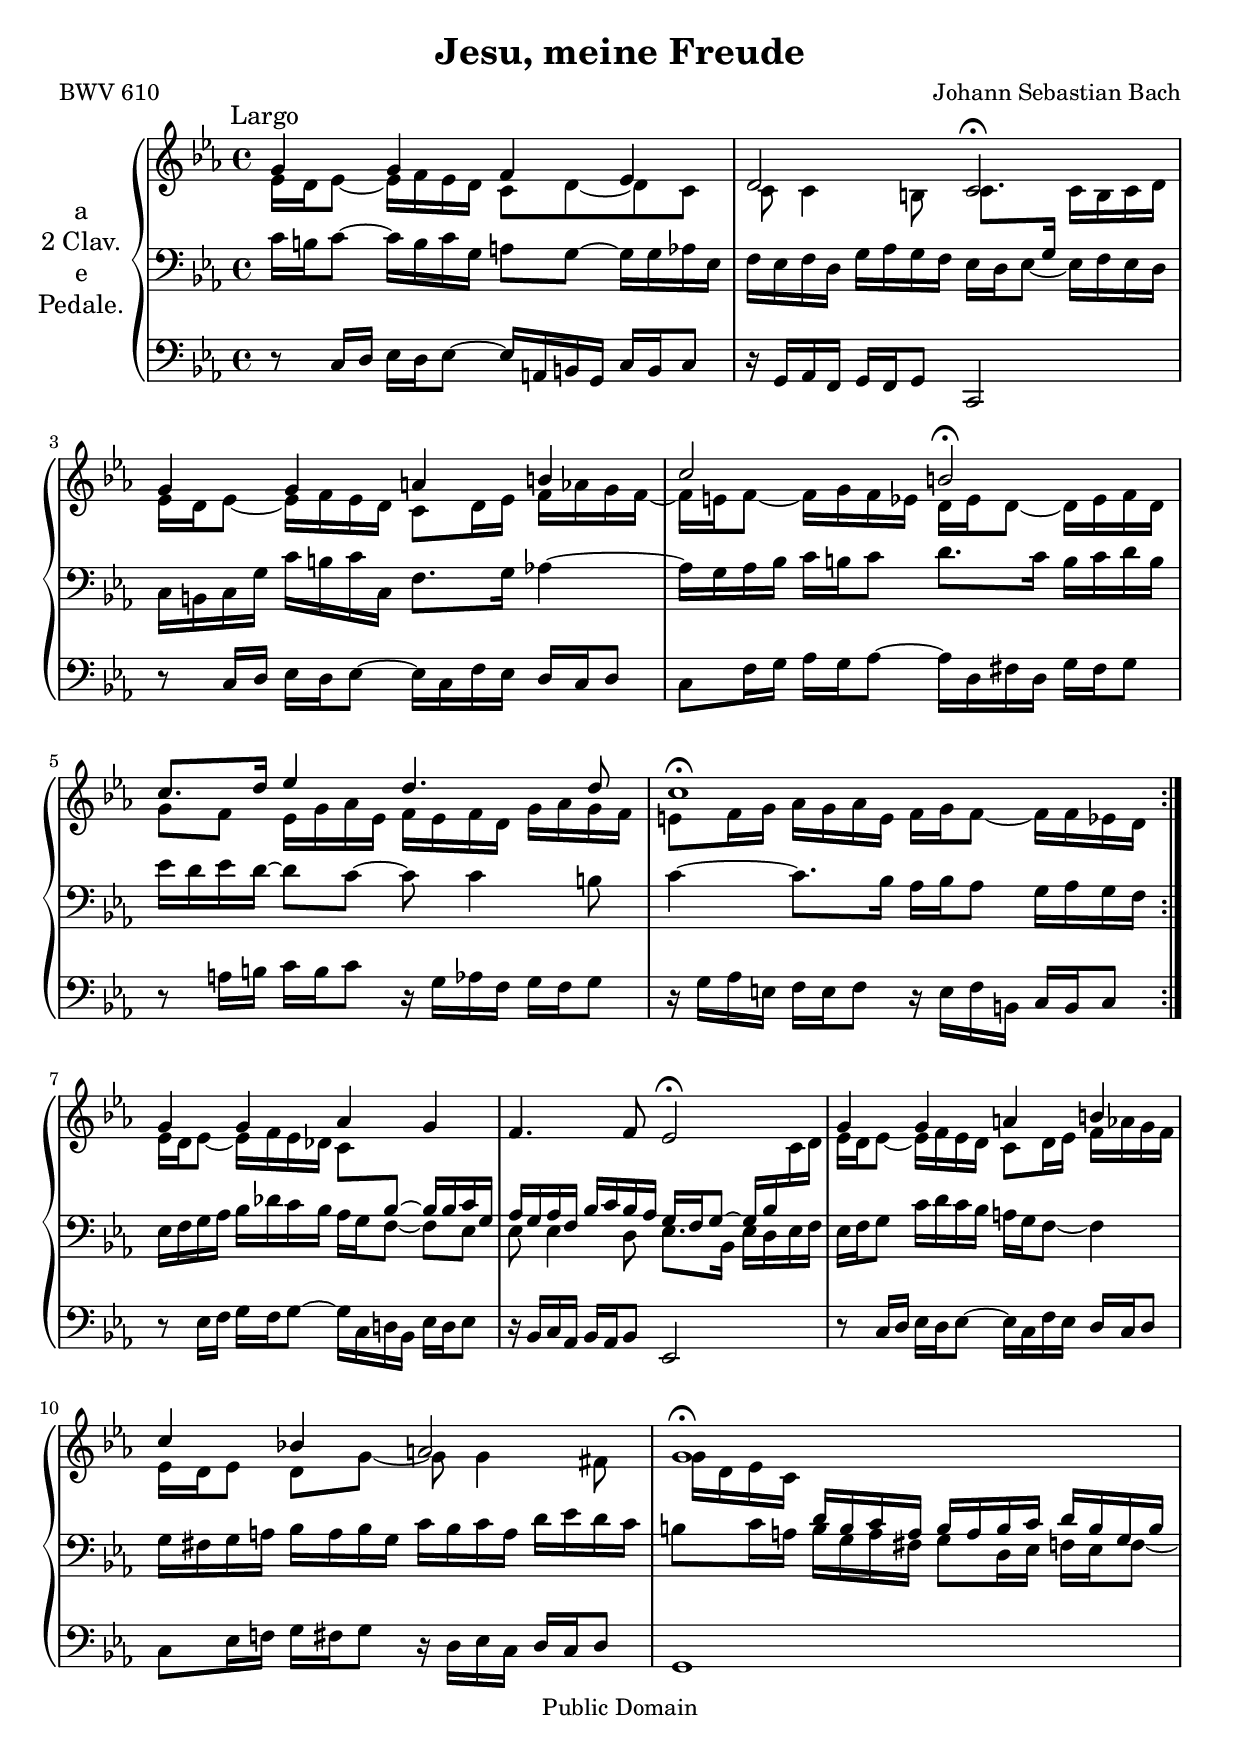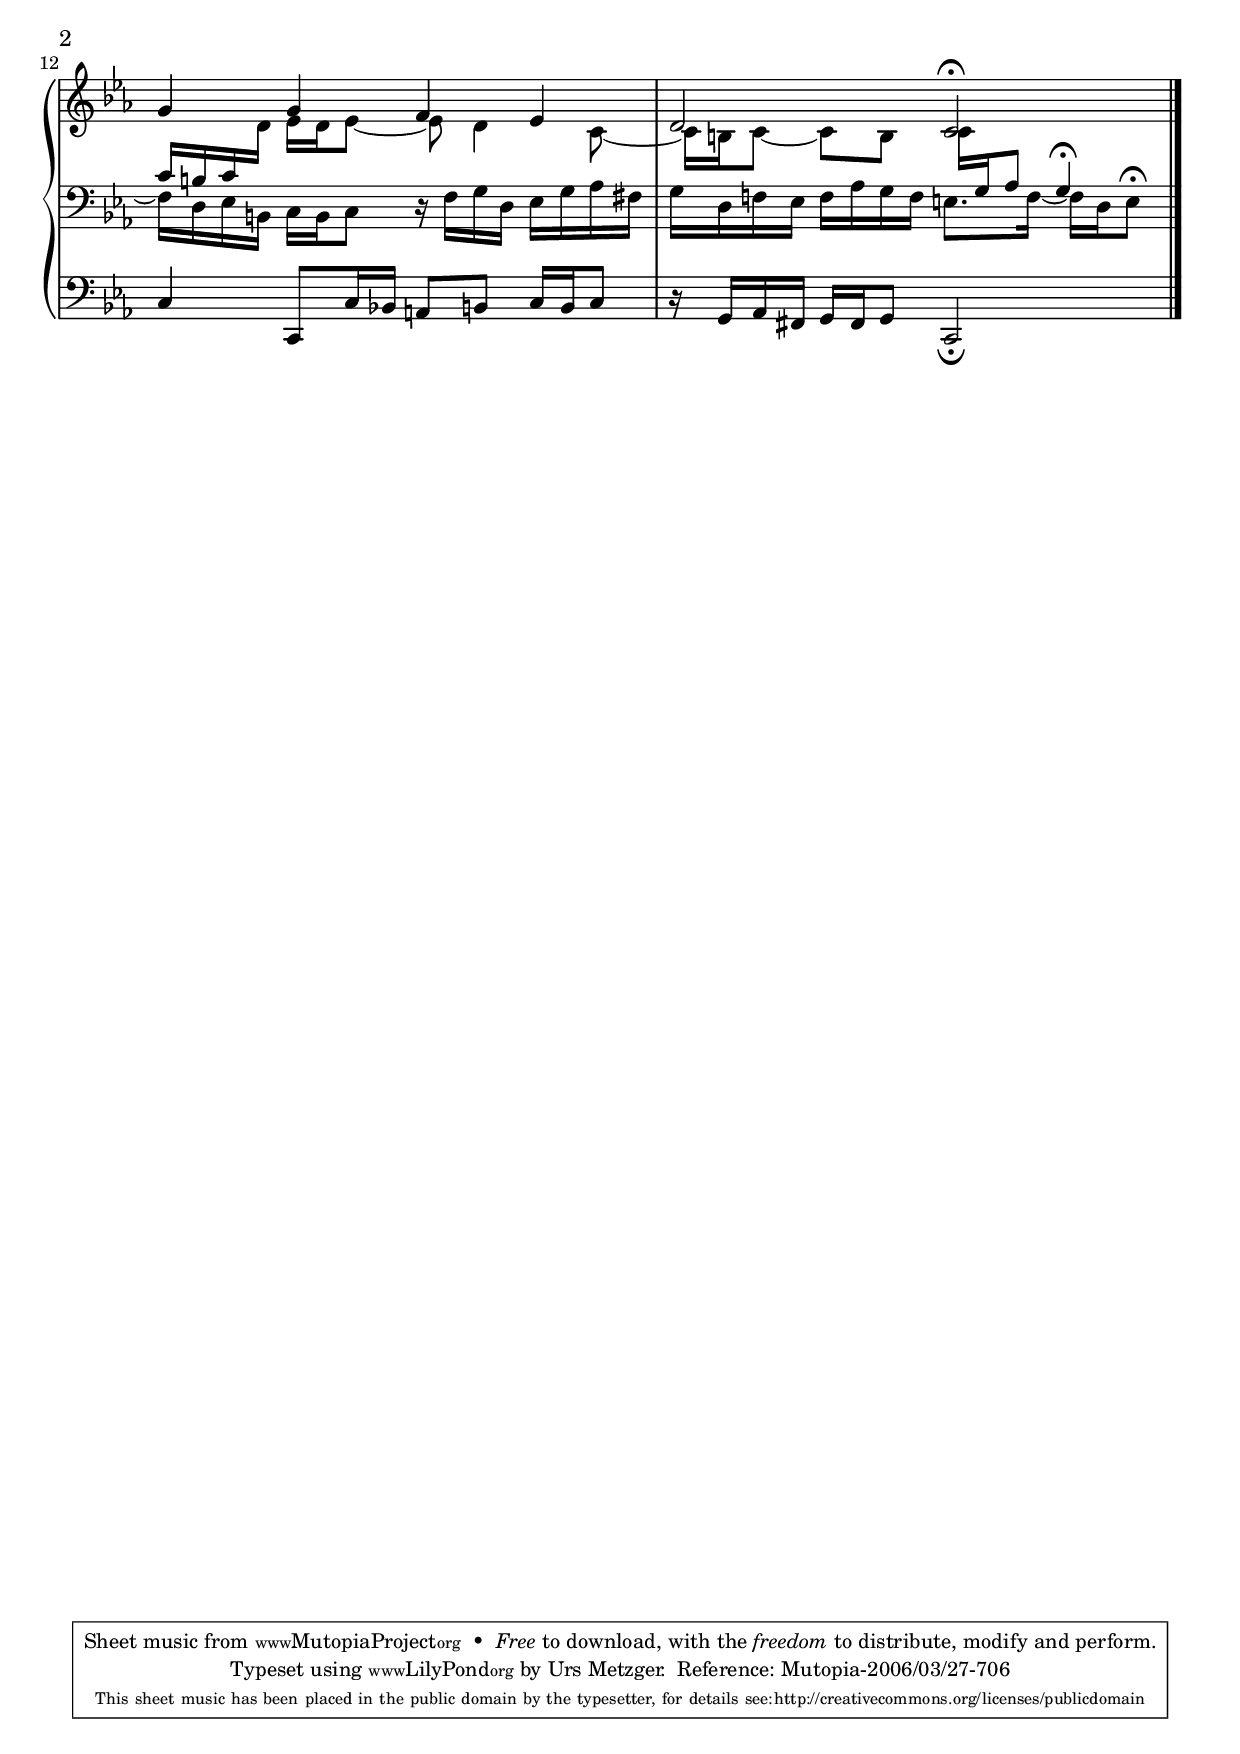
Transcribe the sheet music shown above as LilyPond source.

\version "2.14.0"
%\include "example-header.ily"


\header {
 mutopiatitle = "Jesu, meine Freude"
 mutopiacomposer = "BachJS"
 poet = "BWV 610"
 %mutopiaopus = "BWV 610"
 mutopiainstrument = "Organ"
 date = ""
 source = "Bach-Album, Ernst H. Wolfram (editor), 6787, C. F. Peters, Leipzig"
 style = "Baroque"
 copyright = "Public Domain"
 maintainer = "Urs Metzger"
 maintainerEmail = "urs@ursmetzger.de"
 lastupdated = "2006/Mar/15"

 title = "Jesu, meine Freude"
 composer = "Johann Sebastian Bach"
 %opus="BWV 610"

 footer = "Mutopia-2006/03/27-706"
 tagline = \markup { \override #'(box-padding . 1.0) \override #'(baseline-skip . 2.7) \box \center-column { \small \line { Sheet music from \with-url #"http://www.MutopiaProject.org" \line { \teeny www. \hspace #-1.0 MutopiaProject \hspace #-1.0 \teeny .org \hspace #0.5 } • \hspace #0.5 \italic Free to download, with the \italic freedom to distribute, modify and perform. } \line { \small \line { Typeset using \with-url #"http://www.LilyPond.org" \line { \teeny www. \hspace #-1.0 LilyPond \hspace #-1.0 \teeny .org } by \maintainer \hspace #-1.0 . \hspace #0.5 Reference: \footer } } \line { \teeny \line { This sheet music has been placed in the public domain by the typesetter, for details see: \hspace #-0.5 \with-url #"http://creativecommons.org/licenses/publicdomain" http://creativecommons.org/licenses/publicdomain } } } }

}

\include "deutsch.ly"

global = {
   \key c \minor
   \time 4/4
   #(set-accidental-style 'default)
}

halsup = {
  \stemUp
  \tieUp
}

halsdown = {
  \stemDown
  \tieDown
}

staffup = {
   \change Staff = "right" \halsdown
}

staffdown = {
   \change Staff = "left" \halsup
}

sopran = {
   \new Voice \relative g' {
      \global
      \halsup
      \repeat volta 2 {
         g4^\markup { \hspace #-4 \large "Largo" } g f es
         d2 c\fermata
         g'4 g a h
         c2 h\fermata
         %% Takt 5 ==============================================
         c8. d16 es4 d4. d8
         c1\fermata
      }
      g4 g as g
      f4. f8 es2\fermata
      g4 g a h
      %% Takt 10 =============================================
      c4 b! a2
      g1\fermata
      g4 g f es
      d2 c2\fermata \bar "|."
   }
}

alt = {
   \new Voice \relative es' {
      \global
      \halsdown
      \repeat volta 2 {
         es16 d es8~ es16 f es d c8 d~ d c
         c8 c4 h8 c8. \staffdown g16 \staffup c h c d
         es16 d es8~ es16 f es d c8 d16 es f as g f~
         f16 e f8~ f16 g f es d es d8~ d16 es f d
         %% Takt 5 ==============================================
         g8 f es16 g as es f es f d g as g f
         e8 f16 g as g as e f g f8~ f16 f es d
      }
      es16 d es8~ es16 f es des c8 \staffdown b~ b16 b c g
      as16 g as f b c b as g f g8~ g16 b \staffup c d
      es16 d es8~ es16 f es d c8 d16 es f as g f
      %% Takt 10 =============================================
      es16 d es8 d g~g g4 fis8
      g16 d es c \staffdown d h c a h a h c d h g h
      c16 h c \staffup d es d es8~ es d4 c8~
      c16 h c8~ c h c16 \staffdown g as8 g4\fermata
   }
}

tenor = {
   \new Voice \relative c' {
      \global
      \repeat volta 2 {
         c16 h c8~ c16 h c g a8 g~ g16 g as es
         f16 es f d g as g f es d \tieDown es8~ es16 \tieNeutral f es d
         c16 h c g' c h c c, f8. g16 as!4~
         as16 g as b c h c8 d8. c16 h c d h
         %% Takt 5 ==============================================
         es16 d es d~ d8 c~c c4 h8
         c4~ c8. b16 as b as8 g16 as g f
      }
      \halsdown es16 f g as b des c b as g f8~ f es
      es8 es4 d8 es8. b16 es d es f
      es16 f g8 c16 d c b a g f8~ f4
      %% Takt 10 =============================================
      g16 fis g a b a b g c b c a d es d c
      h8 c16 a h g a fis g8 d16 es f es f8~
      f16 d es h c h c8 r16 f g d es g as fis
      g16 d f! es f as g f e8. f16~ f d e8\fermata
   }
}

right = {
   \clef treble
   <<
   \alt
   \sopran
   >>
}

left = {
   \clef bass
   <<
   \tenor
   >>
}

pedal = {
   \global
   \clef "bass"
   \relative c {
      \repeat volta 2 {
         r8 c16 d es d es8~ es16 a, h g c h c8
         r16 g as f g f g8 c,2
         r8 c'16 d es d es8~ es16 c f es d c d8
         c8 f16 g as g as8~ as16 d, fis d g fis g8
         %% Takt 5 ==============================================
         r8 a16 h c h c8
         r16 g as f g f g8
         r16 g as e f e f8 r16 e f h, c h c8
      }
      r8 es16  f g f g8~ g16 c, d! b es d es8
      r16 b c as b as b8 es,2
      r8 c'16 d es d es8~ es16 c f es d c d8
      %% Takt 10 =============================================
      c8 es16 f! g fis g8 r16 d es c d c d8
      g,1
      c4 c,8 c'16 b! a8 h c16 h c8
      r16 g as fis g fis g8 c,2_\fermata
   }
}

\score {
   \new PianoStaff
      { \set PianoStaff.instrumentName = \markup { \large \center-column {
          "a" "" "2 Clav." "" "e"  ""  "Pedale." } \hspace #0.5 }
      <<
         \context Staff = right
         {
            \context Voice = right \right
         }
         \context Staff = left {
            \context Voice = left \left
         }
         \context Staff = pedal {
            \context Voice = pedal \pedal
         }
      >>
   }
   \layout{}
}
